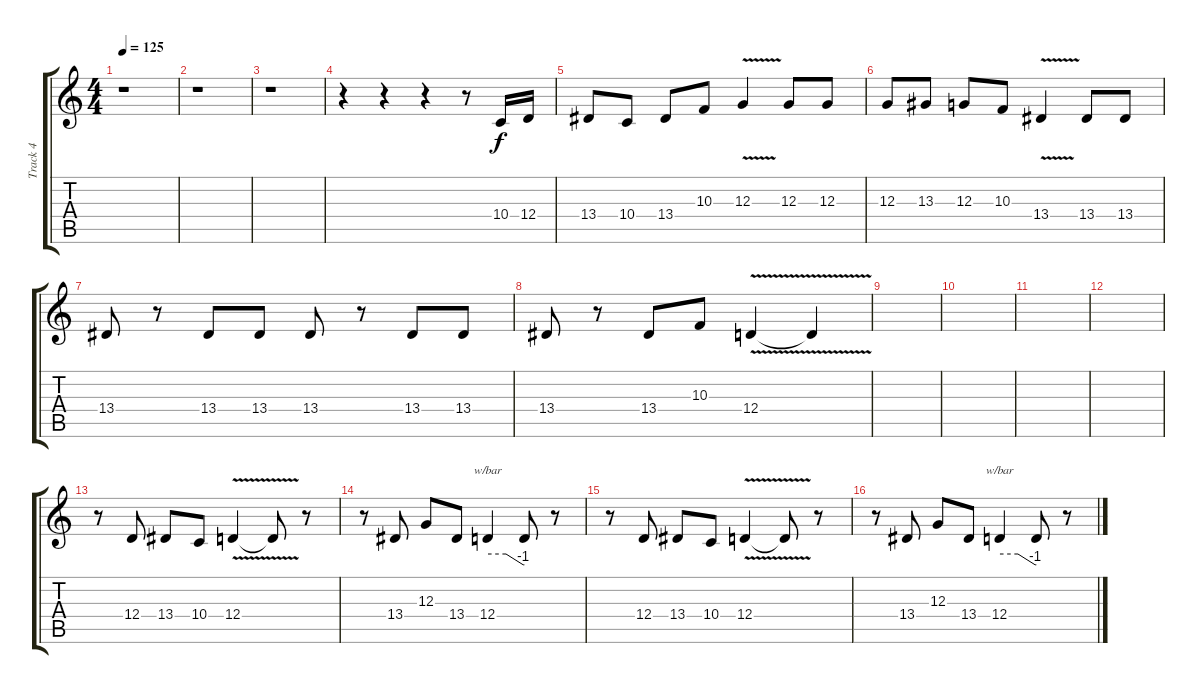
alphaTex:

\track ("Track 4" "Track 4") {instrument lead1square}
\staff {score tabs}
\tuning (E4 B3 G3 D3 A2 D2) {hide}
\ts (4 4)
\tempo 125
\clef g2
\ks c
r.1{dy f instrument lead1square} |
r.1 |
r.1 |
r.4 r.4 r.4 r.8 10.4.16 12.4.16 |
13.4.8 10.4.8 13.4.8 10.3.8 12.3{v}.4 12.3.8 12.3.8 |
12.3.8 13.3.8 12.3.8 10.3.8 13.4{v}.4 13.4.8 13.4.8 |
13.4.8 r.8 13.4.8 13.4.8 13.4.8 r.8 13.4.8 13.4.8 |
13.4.8 r.8 13.4.8 10.3.8 12.4{v}.4 12.4{t}.4 |
|
|
|
|
r.8 12.4.8 13.4.8 10.4.8 12.4{v}.4 12.4{t}.8 r.8 |
r.8 13.4.8 12.3.8 13.4.8 12.4.4{tbe (custom default 0 0 30 0 58 -4 60 -4)} 12.4{t}.8 r.8 |
r.8 12.4.8 13.4.8 10.4.8 12.4{v}.4 12.4{t}.8 r.8 |
r.8 13.4.8 12.3.8 13.4.8 12.4.4{tbe (custom default 0 0 30 0 58 -4 60 -4)} 12.4{t}.8 r.8
